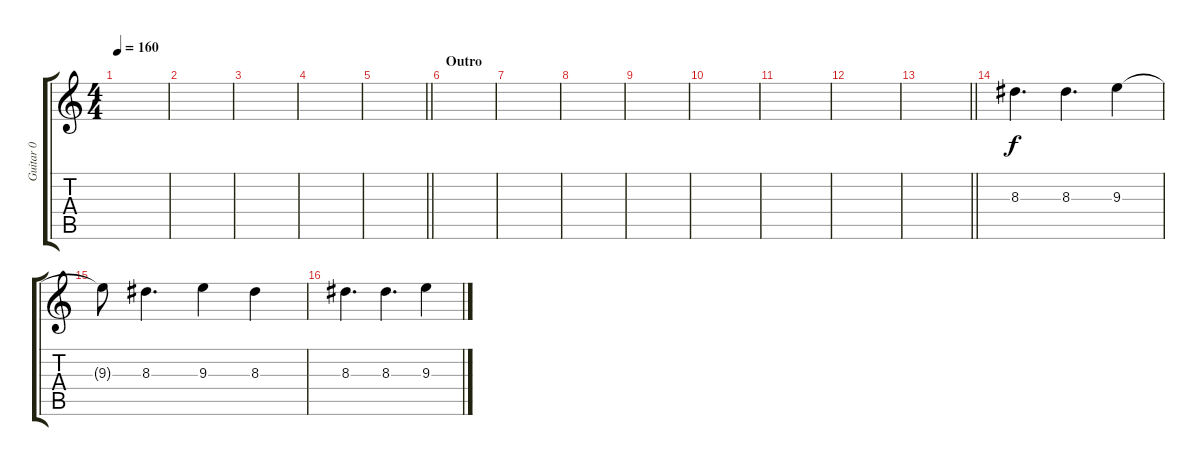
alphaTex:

\track ("Guitar 0" "Guitar 0") {instrument distortionguitar}
\staff {score tabs}
\tuning (E4 B3 G3 D3 A2 E2) {hide}
\ts (4 4)
\tempo 160
\clef g2
\ks c
|
|
|
|
\barLineRight lightlight
|
\section ("" "Outro")
|
|
|
|
|
|
|
\barLineRight lightlight
|
8.3.4{d} 8.3.4{d} 9.3.4 |
9.3{t}.8 8.3.4{d} 9.3.4 8.3.4 |
8.3.4{d} 8.3.4{d} 9.3.4
